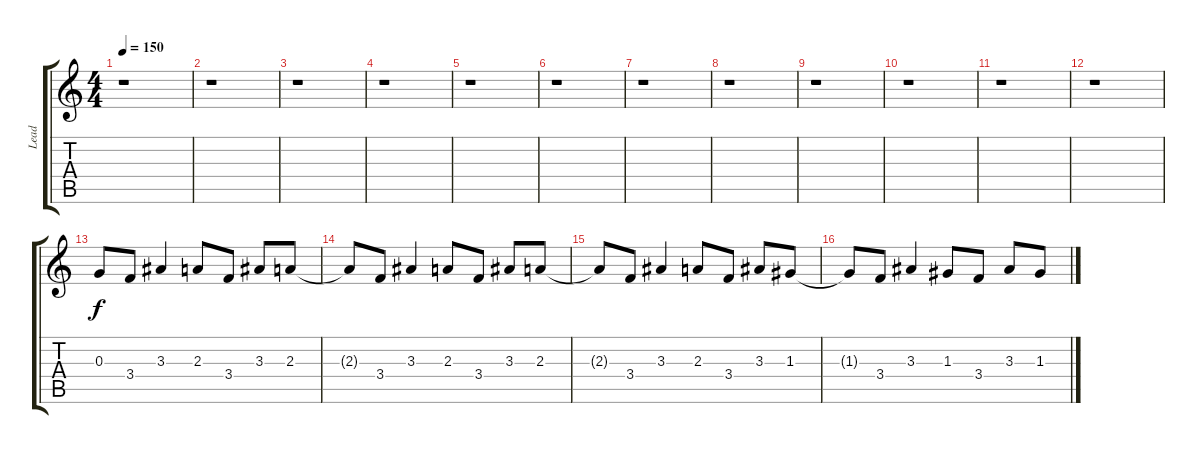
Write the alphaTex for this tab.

\track ("Lead" "Lead") {instrument distortionguitar}
\staff {score tabs}
\tuning (E4 B3 G3 D3 A2 E2) {hide}
\ts (4 4)
\tempo 150
\clef g2
\ks c
r.1{dy f} |
r.1 |
r.1 |
r.1 |
r.1 |
r.1 |
r.1 |
r.1 |
r.1 |
r.1 |
r.1 |
r.1 |
0.3.8 3.4.8 3.3.4 2.3.8 3.4.8 3.3.8 2.3.8 |
2.3{t}.8 3.4.8 3.3.4 2.3.8 3.4.8 3.3.8 2.3.8 |
2.3{t}.8 3.4.8 3.3.4 2.3.8 3.4.8 3.3.8 1.3.8 |
1.3{t}.8 3.4.8 3.3.4 1.3.8 3.4.8 3.3.8 1.3.8
